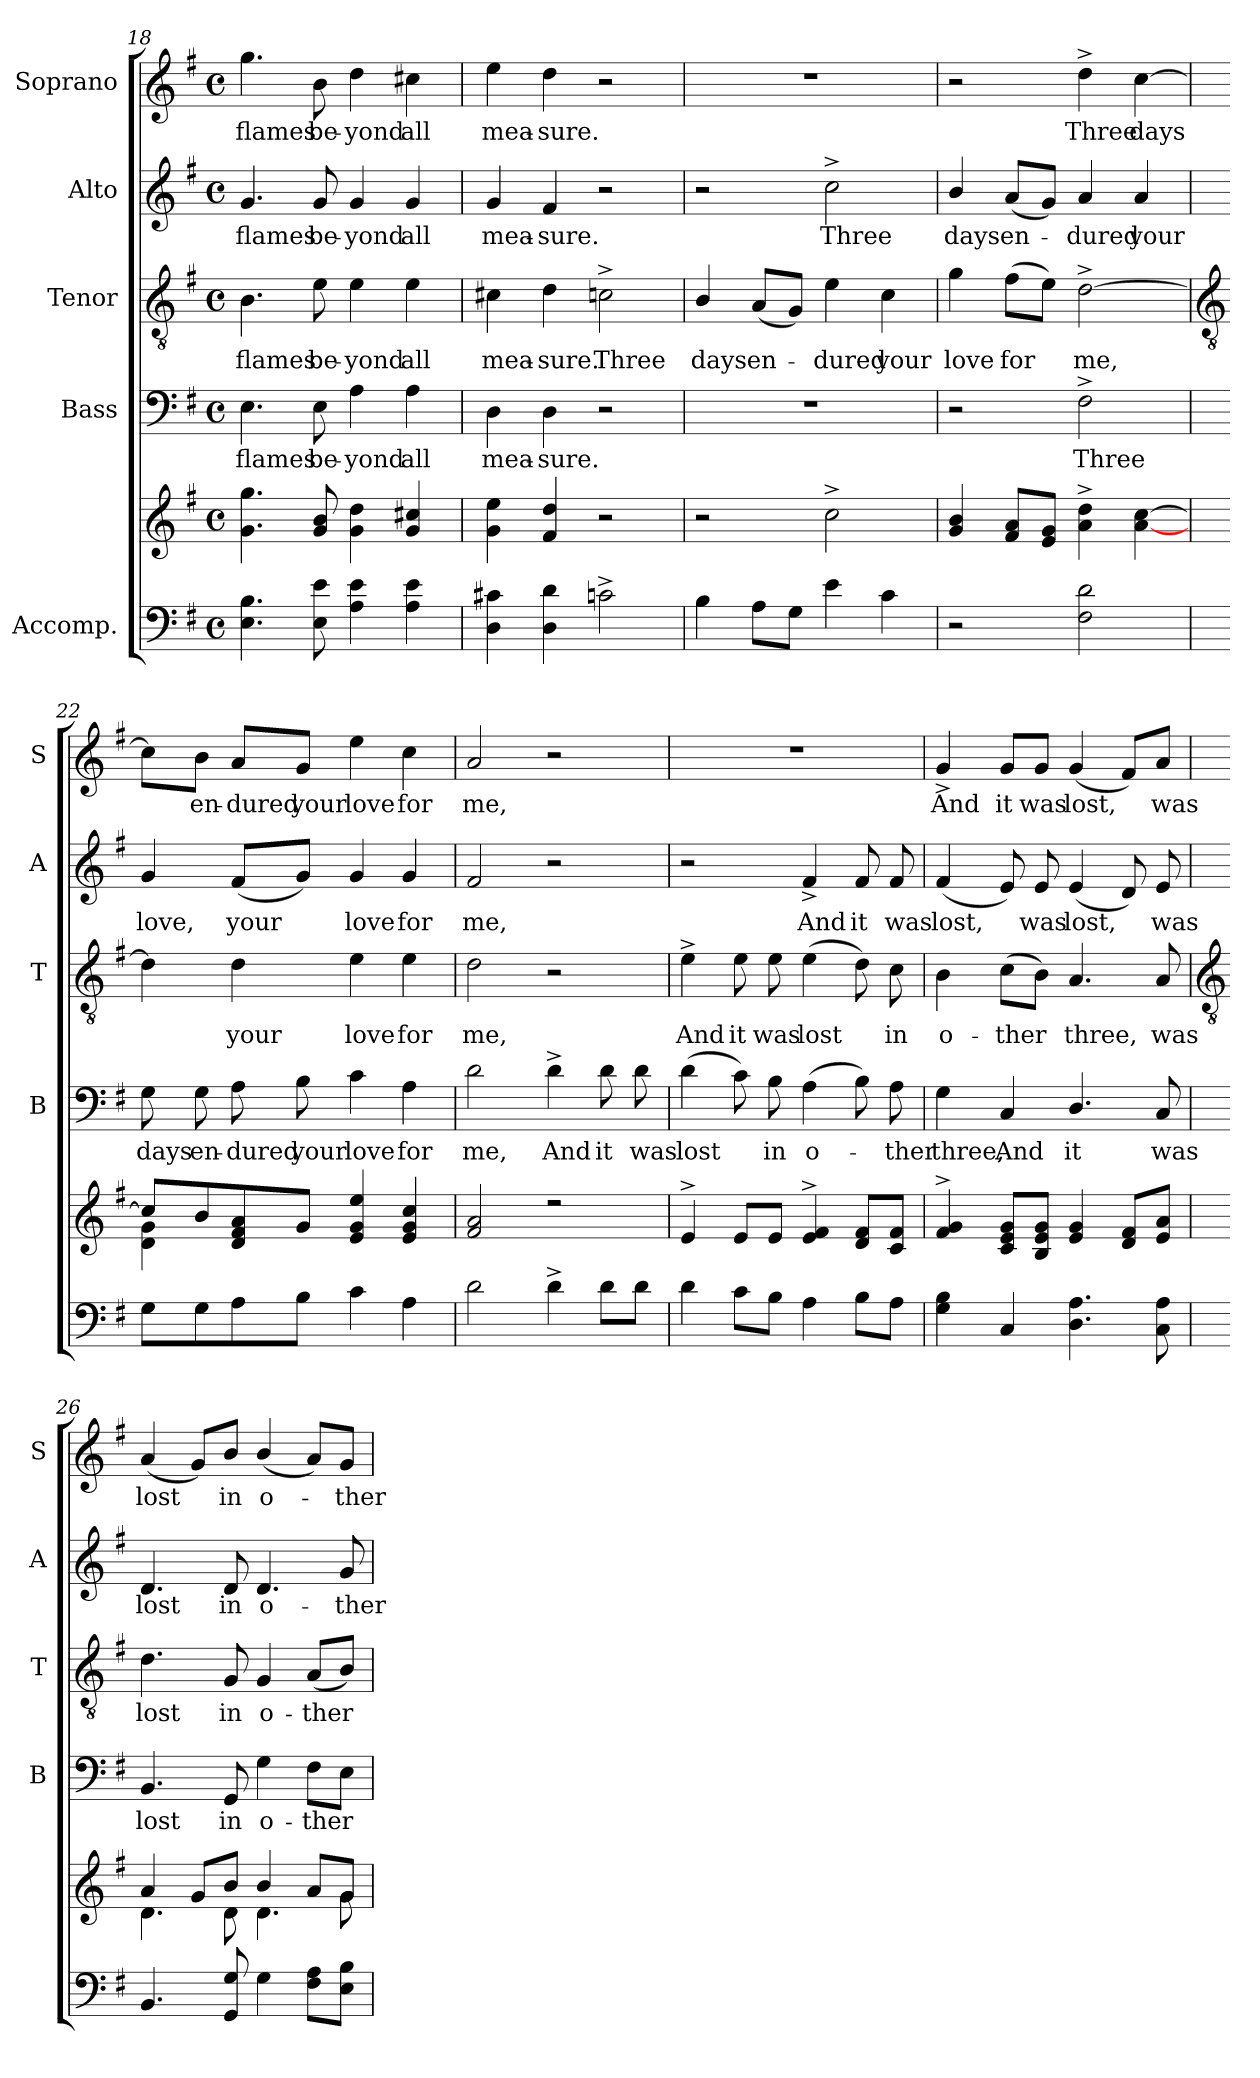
**kern	**kern	**kern	**text	**kern	**text	**kern	**text	**kern	**text
*part5	*part5	*part4	*part4	*part3	*part3	*part2	*part2	*part1	*part1
*staff6	*staff5	*staff4	*staff4	*staff3	*staff3	*staff2	*staff2	*staff1	*staff1
*I"Accomp.	*	*I"Bass	*	*I"Tenor	*	*I"Alto	*	*I"Soprano	*
*	*	*I'B	*	*I'T	*	*I'A	*	*I'S	*
!!LO:LB:g=z
*clefF4	*clefG2	*clefF4	*	*clefGv2	*	*clefG2	*	*clefG2	*
*k[f#]	*k[f#]	*k[f#]	*	*k[f#]	*	*k[f#]	*	*k[f#]	*
*G:	*G:	*G:	*	*G:	*	*G:	*	*G:	*
*M4/4	*M4/4	*M4/4	*	*M4/4	*	*M4/4	*	*M4/4	*
*met(c)	*met(c)	*met(c)	*	*met(c)	*	*met(c)	*	*met(c)	*
=18	=18	=18	=18	=18	=18	=18	=18	=18	=18
!	!	!	!LO:LY:b	!	!LO:LY:b	!	!LO:LY:b	!	!LO:LY:b
4.E 4.B	4.g\ 4.gg\	4.E	flames	4.B	flames	4.g	flames	4.gg	flames
!	!	!	!LO:LY:b	!	!LO:LY:b	!	!LO:LY:b	!	!LO:LY:b
8E 8e	8g 8b	8E	be-	8e	be-	8g	be-	8b	be-
!	!	!	!LO:LY:b	!	!LO:LY:b	!	!LO:LY:b	!	!LO:LY:b
4A 4e	4g\ 4dd\	4A	-yond	4e	-yond	4g	-yond	4dd	-yond
!	!	!	!LO:LY:b	!	!LO:LY:b	!	!LO:LY:b	!	!LO:LY:b
4A 4e	4g 4cc#X	4A	all	4e	all	4g	all	4cc#X	all
=19	=19	=19	=19	=19	=19	=19	=19	=19	=19
!	!	!	!LO:LY:b	!	!LO:LY:b	!	!LO:LY:b	!	!LO:LY:b
4D 4c#X	4g 4ee	4D	mea-	4c#X	mea-	4g	mea-	4ee	mea-
!	!	!	!LO:LY:b	!	!LO:LY:b	!	!LO:LY:b	!	!LO:LY:b
4D 4d	4f# 4dd	4D	-sure.	4d	-sure.	4f#	-sure.	4dd	-sure.
!	!	!	!	!	!LO:LY:b	!	!	!	!
2cn^	2r	2r	.	2cn^	Three	2r	.	2r	.
=20	=20	=20	=20	=20	=20	=20	=20	=20	=20
!	!	!	!	!	!LO:LY:b	!	!	!	!
4B\	2r	1r	.	4B/	days	2r	.	1r	.
!	!	!	!	!	!LO:LY:b	!	!	!	!
8AL	.	.	.	(<8AL	en-	.	.	.	.
8GJ	.	.	.	8GJ)	.	.	.	.	.
!	!	!	!	!	!LO:LY:b	!	!LO:LY:b	!	!
4e	2cc^	.	.	4e	dured	2cc^	Three	.	.
!	!	!	!	!	!LO:LY:b	!	!	!	!
4c	.	.	.	4c	your	.	.	.	.
=21	=21	=21	=21	=21	=21	=21	=21	=21	=21
!	!	!	!	!	!LO:LY:b	!	!LO:LY:b	!	!
2r	4g/ 4b/	2r	.	4g	love	4b/	days	2r	.
!	!	!	!	!	!LO:LY:b	!	!LO:LY:b	!	!
.	8f# 8aL	.	.	(>8f#L	for	(<8aL	en-	.	.
.	8e 8gJ	.	.	8eJ)	.	8gJ)	.	.	.
!	!	!	!LO:LY:b	!	!LO:LY:b	!	!LO:LY:b	!	!LO:LY:b
2F# 2d	4a^ 4dd^	2F#^	Three	[2d^	me,	4a	dured	4dd^	Three
!	!	!	!	!	!	!	!LO:LY:b	!	!LO:LY:b
.	[4a [4cc	.	.	.	.	4a	your	[4cc	days
!!LO:LB:g=z
=22	=22	=22	=22	=22	=22	=22	=22	=22	=22
*	*	*	*	*clefGv2	*	*	*	*	*
*	*^	*	*	*	*	*	*	*	*
!	!	!	!	!LO:LY:b	!	!	!	!LO:LY:b	!	!
8GL	8cc/L]	4d\ 4g\	8G	days	4d]	.	4g	love,	8cc\L]	.
!	!	!	!	!LO:LY:b	!	!	!	!	!	!LO:LY:b
8G	8b/	.	8G	en-	.	.	.	.	8b\J	en-
!	!	!	!	!LO:LY:b	!	!LO:LY:b	!	!LO:LY:b	!	!LO:LY:b
8A	8d/ 8f#/ 8a/	2.ryy	8A	-dured	4d	your	(<8f#L	your	8a/L	-dured
!	!	!	!	!LO:LY:b	!	!	!	!	!	!LO:LY:b
8BJ	8g/J	.	8B	your	.	.	8gJ)	.	8g/J	your
!	!	!	!	!LO:LY:b	!	!LO:LY:b	!	!LO:LY:b	!	!LO:LY:b
4c	4e/ 4g/ 4ee/	.	4c	love	4e	love	4g	love	4ee	love
!	!	!	!	!LO:LY:b	!	!LO:LY:b	!	!LO:LY:b	!	!LO:LY:b
4A	4e/ 4g/ 4cc/	.	4A	for	4e	for	4g	for	4cc	for
=23	=23	=23	=23	=23	=23	=23	=23	=23	=23	=23
!	!	!	!	!LO:LY:b	!	!LO:LY:b	!	!LO:LY:b	!	!LO:LY:b
2d	2f#/ 2a/	1ryy	2d	me,	2d	me,	2f#	me,	2a	me,
!	!	!	!	!LO:LY:b	!	!	!	!	!	!
4d^	2r	.	4d^	And	2r	.	2r	.	2r	.
!	!	!	!	!LO:LY:b	!	!	!	!	!	!
8dL	.	.	8d	it	.	.	.	.	.	.
!	!	!	!	!LO:LY:b	!	!	!	!	!	!
8dJ	.	.	8d	was	.	.	.	.	.	.
=24	=24	=24	=24	=24	=24	=24	=24	=24	=24	=24
!	!	!	!	!LO:LY:b	!	!LO:LY:b	!	!	!	!
4d	4e^/	1ryy	(>4d	lost	4e^	And	2r	.	1r	.
!	!	!	!	!	!	!LO:LY:b	!	!	!	!
8cL	8e/L	.	8c)	.	8e	it	.	.	.	.
!	!	!	!	!LO:LY:b	!	!LO:LY:b	!	!	!	!
8BJ	8e/J	.	8B	in	8e	was	.	.	.	.
!	!	!	!	!LO:LY:b	!	!LO:LY:b	!	!LO:LY:b	!	!
4A	4e/^ 4f#/^	.	(>4A	o-	(>4e	lost	4f#^	And	.	.
!	!	!	!	!	!	!	!	!LO:LY:b	!	!
8BL	8d/ 8f#/L	.	8B)	.	8d)	.	8f#	it	.	.
!	!	!	!	!LO:LY:b	!	!LO:LY:b	!	!LO:LY:b	!	!
8AJ	8c/ 8f#/J	.	8A	ther	8c	in	8f#	was	.	.
=25	=25	=25	=25	=25	=25	=25	=25	=25	=25	=25
!	!	!	!	!LO:LY:b	!	!LO:LY:b	!	!LO:LY:b	!	!LO:LY:b
4G 4B	4f#/^ 4g/^	1ryy	4G	three,	4B	o-	(<4f#	lost,	4g^	And
!	!	!	!	!LO:LY:b	!	!LO:LY:b	!	!	!	!LO:LY:b
4C	8c/ 8e/ 8g/L	.	4C	And	(>8cL	-ther	8e)	.	8g/L	it
!	!	!	!	!	!	!	!	!LO:LY:b	!	!LO:LY:b
.	8B/ 8e/ 8g/J	.	.	.	8BJ)	.	8e	was	8g/J	was
!	!	!	!	!LO:LY:b	!	!LO:LY:b	!	!LO:LY:b	!	!LO:LY:b
4.D\ 4.A\	4e/ 4g/	.	4.D/	it	4.A	three,	(<4e	lost,	(<4g	lost,
.	8d/ 8f#/L	.	.	.	.	.	8d)	.	8f#/L)	.
!	!	!	!	!LO:LY:b	!	!LO:LY:b	!	!LO:LY:b	!	!LO:LY:b
8C 8A	8e/ 8a/J	.	8C	was	8A	was	8e	was	8a/J	was
!!LO:LB:g=z
=26	=26	=26	=26	=26	=26	=26	=26	=26	=26	=26
*	*	*	*	*	*clefGv2	*	*	*	*	*
!	!	!	!	!LO:LY:b	!	!LO:LY:b	!	!LO:LY:b	!	!LO:LY:b
4.BB	4a/	4.d\	4.BB	lost	4.d	lost	4.d	lost	(<4a	lost
.	8g/L	.	.	.	.	.	.	.	8g/L)	.
!	!	!	!	!LO:LY:b	!	!LO:LY:b	!	!LO:LY:b	!	!LO:LY:b
8GG 8G	8b/J	8d\	8GG	in	8G	in	8d	in	8b/J	in
!	!	!	!	!LO:LY:b	!	!LO:LY:b	!	!LO:LY:b	!	!LO:LY:b
4G	4b/	4.d\	4G	o-	4G	o-	4.d	o-	(<4b/	o-
!	!	!	!	!LO:LY:b	!	!LO:LY:b	!	!	!	!
8F# 8AL	8a/L	.	8F#L	-ther	(<8AL	-ther	.	.	8a/L)	.
!	!	!	!	!	!	!	!	!LO:LY:b	!	!LO:LY:b
8E 8BJ	8g/J	8g\	8EJ	.	8BJ)	.	8g	-ther	8g/J	ther
*	*v	*v	*	*	*	*	*	*	*	*
=	=	=	=	=	=	=	=	=	=
*-	*-	*-	*-	*-	*-	*-	*-	*-	*-
